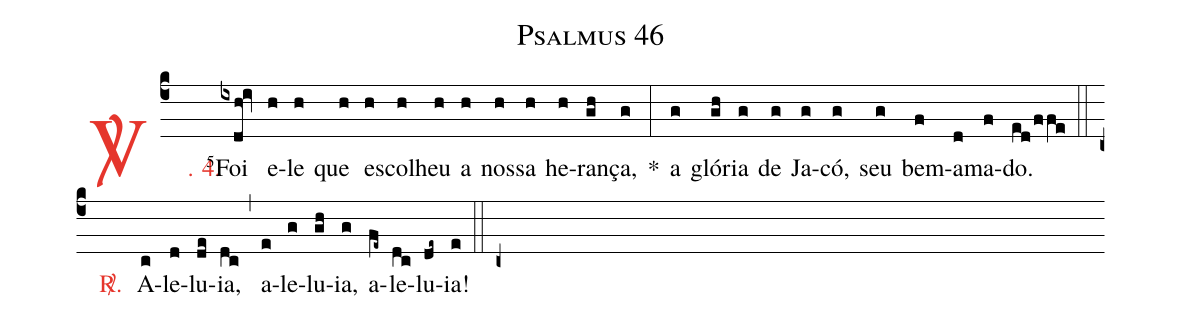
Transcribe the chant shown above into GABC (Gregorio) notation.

name: Psalmus 46;
%%
(c4)

<c><sp>V/</sp>. 4.</c>() <v>\VSup{5}</v>Foi(ixdh!iv) e(h)le(h) que(h) es(h)co(h)lheu(h) a(h) nos(h)sa(h) he(h)ran(gh)ça,(g) *(:) a(g) gló(gh)ria(g) de(g) Ja(g)có,(g) seu(g) bem-(f)a(d)ma(f)do.(ed/ffe)

(::)

<nlba><c><sp>R/</sp>.</c>() A</nlba>(c)le(d)lu(de)ia,(dc) (,) a(e)le(g)lu(gh)ia,(g) a(fe~)le(dc)lu(de~)ia!(e)

(::)

(c+)
